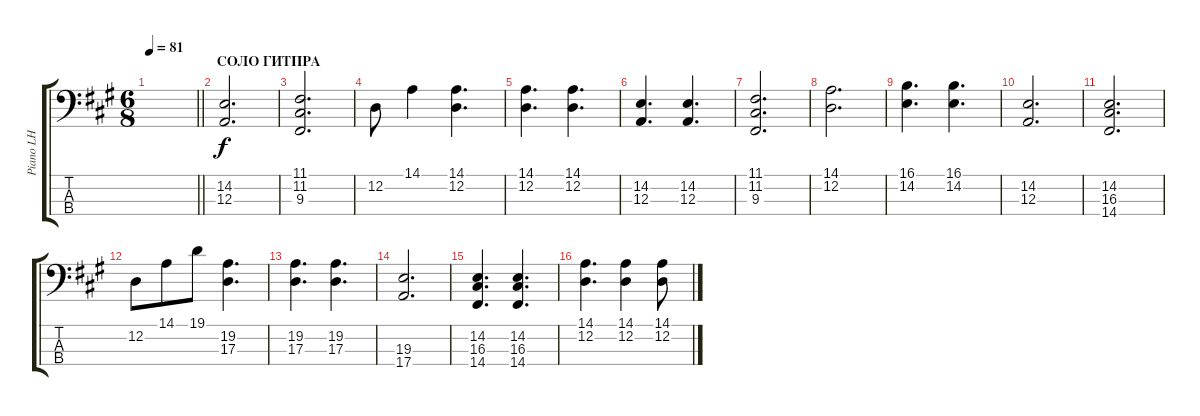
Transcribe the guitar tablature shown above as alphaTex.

\track ("Piano LH" "Piano LH") {instrument brightacousticpiano}
\staff {score tabs}
\tuning (G2 D2 A1 E1) {hide}
\ts (6 8)
\tempo 81
\clef f4
\barLineRight lightlight
\ks a
|
\section ("" "СОЛО ГИТПРА")
(14.2 12.3).2{d} |
(11.1 11.2 9.3).2{d} |
12.2.8 14.1.4 (14.1 12.2).4{d} |
(14.1 12.2).4{d} (14.1 12.2).4{d} |
(14.2 12.3).4{d} (14.2 12.3).4{d} |
(11.1 11.2 9.3).2{d} |
(14.1 12.2).2{d} |
(16.1 14.2).4{d} (16.1 14.2).4{d} |
(14.2 12.3).2{d} |
(14.2 16.3 14.4).2{d} |
12.2.8 14.1.8 19.1.8 (19.2 17.3).4{d} |
(19.2 17.3).4{d} (19.2 17.3).4{d} |
(19.3 17.4).2{d} |
(14.2 16.3 14.4).4{d} (14.2 16.3 14.4).4{d} |
(14.1 12.2).4{d} (14.1 12.2).4 (14.1 12.2).8
